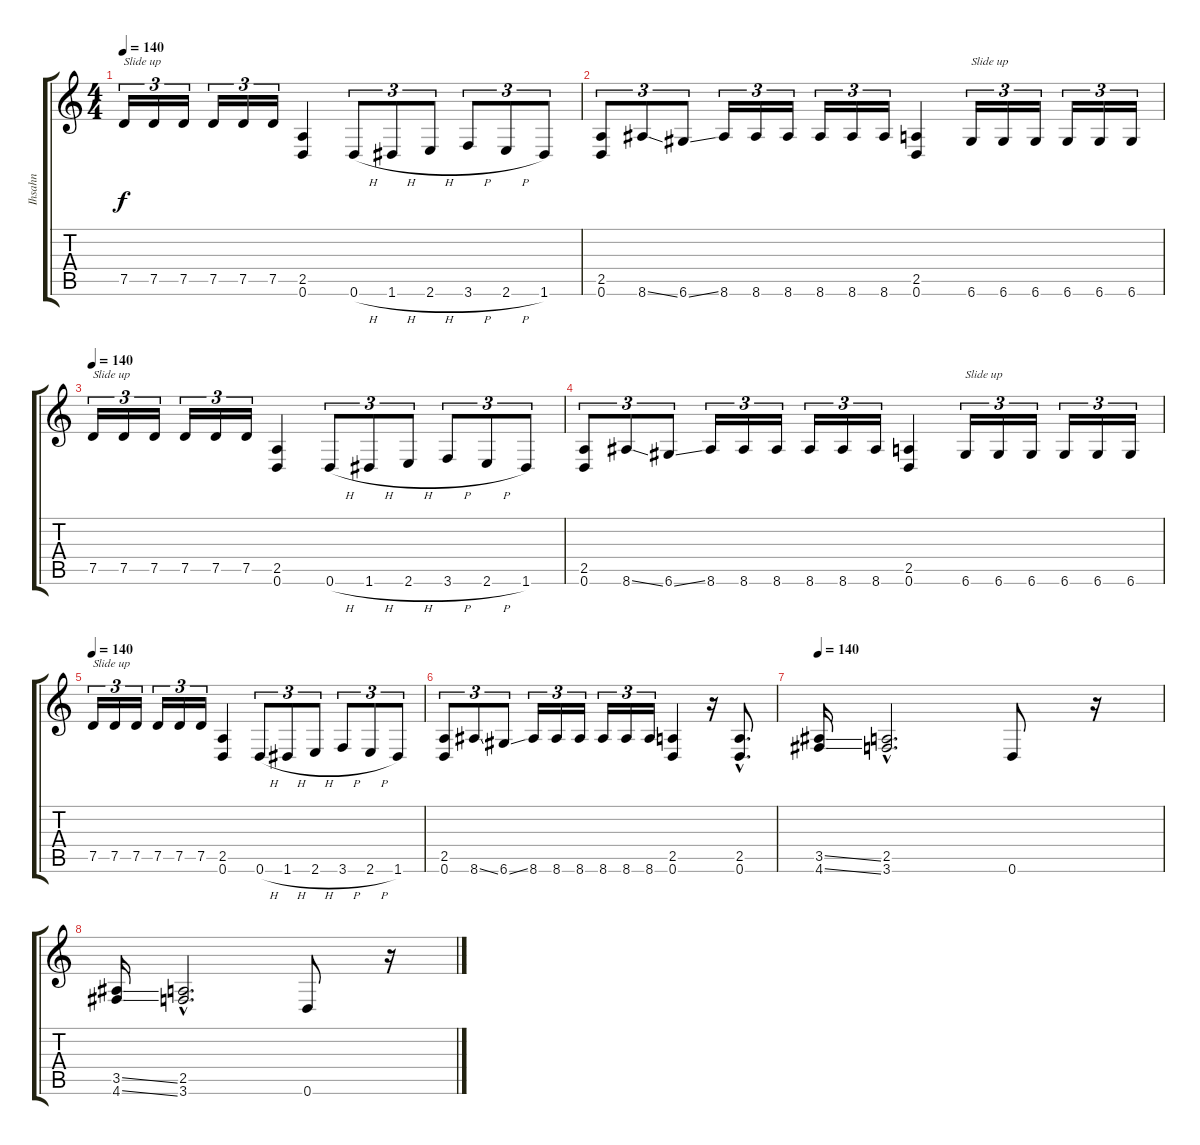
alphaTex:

\track ("Ihsahn" "Ihsahn") {instrument distortionguitar}
\staff {score tabs}
\tuning (D4 A3 F3 C3 G2 D2) {hide}
\ts (4 4)
\tempo 140
\clef g2
\ks c
7.5.16{tu (3 2) txt "Slide up" dy f} 7.5.16{tu (3 2)} 7.5.16{tu (3 2)} 7.5.16{tu (3 2)} 7.5.16{tu (3 2)} 7.5.16{tu (3 2)} (2.5 0.6).4 0.6{h}.8{tu (3 2)} 1.6{h}.8{tu (3 2)} 2.6{h}.8{tu (3 2)} 3.6{h}.8{tu (3 2)} 2.6{h}.8{tu (3 2)} 1.6.8{tu (3 2)} |
(2.5 0.6).8{tu (3 2)} 8.6{ss}.8{tu (3 2)} 6.6{ss}.8{tu (3 2)} 8.6.16{tu (3 2)} 8.6.16{tu (3 2)} 8.6.16{tu (3 2)} 8.6.16{tu (3 2)} 8.6.16{tu (3 2)} 8.6.16{tu (3 2)} (2.5 0.6).4 6.6.16{tu (3 2) txt "Slide up"} 6.6.16{tu (3 2)} 6.6.16{tu (3 2)} 6.6.16{tu (3 2)} 6.6.16{tu (3 2)} 6.6.16{tu (3 2)} |
\tempo 140
7.5.16{tu (3 2) txt "Slide up"} 7.5.16{tu (3 2)} 7.5.16{tu (3 2)} 7.5.16{tu (3 2)} 7.5.16{tu (3 2)} 7.5.16{tu (3 2)} (2.5 0.6).4 0.6{h}.8{tu (3 2)} 1.6{h}.8{tu (3 2)} 2.6{h}.8{tu (3 2)} 3.6{h}.8{tu (3 2)} 2.6{h}.8{tu (3 2)} 1.6.8{tu (3 2)} |
(2.5 0.6).8{tu (3 2)} 8.6{ss}.8{tu (3 2)} 6.6{ss}.8{tu (3 2)} 8.6.16{tu (3 2)} 8.6.16{tu (3 2)} 8.6.16{tu (3 2)} 8.6.16{tu (3 2)} 8.6.16{tu (3 2)} 8.6.16{tu (3 2)} (2.5 0.6).4 6.6.16{tu (3 2) txt "Slide up"} 6.6.16{tu (3 2)} 6.6.16{tu (3 2)} 6.6.16{tu (3 2)} 6.6.16{tu (3 2)} 6.6.16{tu (3 2)} |
\tempo 140
7.5.16{tu (3 2) txt "Slide up"} 7.5.16{tu (3 2)} 7.5.16{tu (3 2)} 7.5.16{tu (3 2)} 7.5.16{tu (3 2)} 7.5.16{tu (3 2)} (2.5 0.6).4 0.6{h}.8{tu (3 2)} 1.6{h}.8{tu (3 2)} 2.6{h}.8{tu (3 2)} 3.6{h}.8{tu (3 2)} 2.6{h}.8{tu (3 2)} 1.6.8{tu (3 2)} |
(2.5 0.6).8{tu (3 2)} 8.6{ss}.8{tu (3 2)} 6.6{ss}.8{tu (3 2)} 8.6.16{tu (3 2)} 8.6.16{tu (3 2)} 8.6.16{tu (3 2)} 8.6.16{tu (3 2)} 8.6.16{tu (3 2)} 8.6.16{tu (3 2)} (2.5 0.6).4 r.16 (2.5{hac} 0.6{hac}).8{d} |
\tempo 140
(3.5{ss} 4.6{ss}).16 (2.5{hac} 3.6{hac}).2{d} 0.6.8 r.16 |
(3.5{ss} 4.6{ss}).16 (2.5{hac} 3.6{hac}).2{d} 0.6.8 r.16
